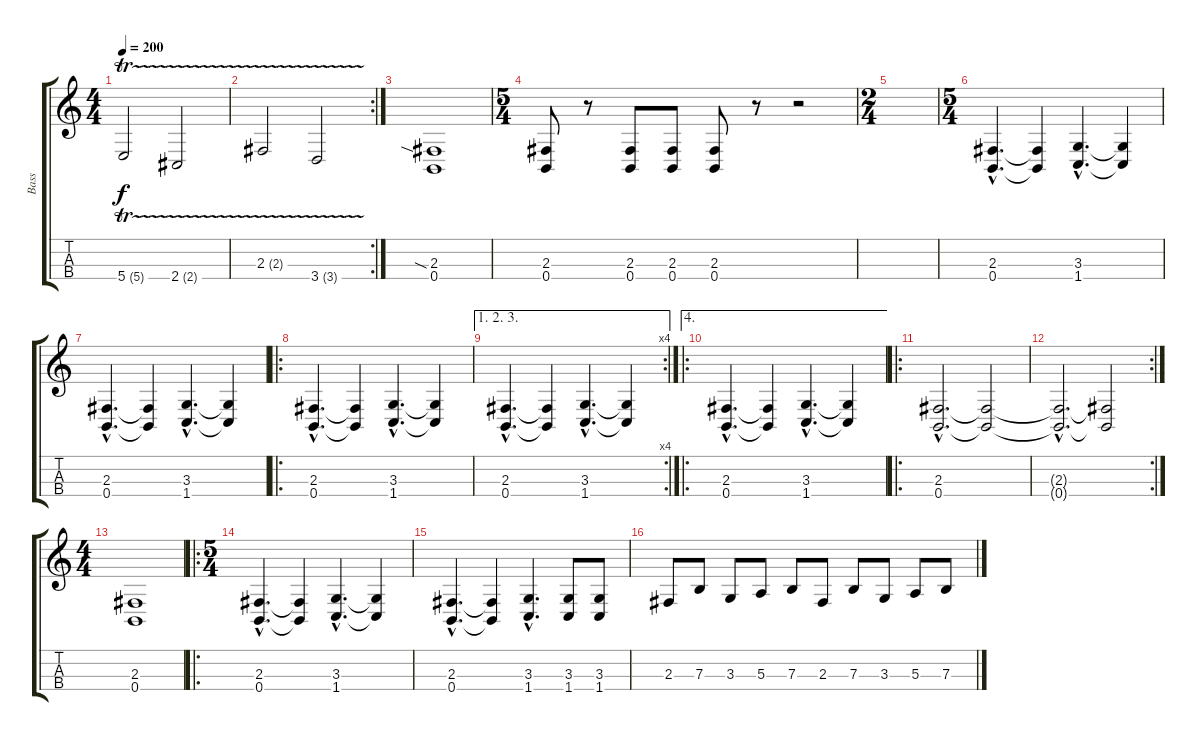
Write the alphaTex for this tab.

\track ("Bass" "Bass") {instrument distortionguitar}
\staff {score tabs}
\tuning (D3 A2 E2 B1) {hide}
\ts (4 4)
\tempo 200
\clef g2
\ks c
5.4{tr (5 16)}.2{dy f} 2.4{tr (2 16)}.2 |
\rc 2
2.3{tr (2 16)}.2 3.4{tr (3 16)}.2 |
(2.3{sia} 0.4).1 |
\ts (5 4)
(2.3 0.4).8 r.8 (2.3 0.4).8 (2.3 0.4).8 (2.3 0.4).8 r.8 r.2 |
\ts (2 4)
|
\ts (5 4)
(2.3{hac} 0.4{hac}).4{d} (2.3{t} 0.4{t}).4 (3.3{hac} 1.4{hac}).4{d} (3.3{t} 1.4{t}).4 |
(2.3{hac} 0.4{hac}).4{d} (2.3{t} 0.4{t}).4 (3.3{hac} 1.4{hac}).4{d} (3.3{t} 1.4{t}).4 |
\ro
(2.3{hac} 0.4{hac}).4{d} (2.3{t} 0.4{t}).4 (3.3{hac} 1.4{hac}).4{d} (3.3{t} 1.4{t}).4 |
\ae (1 2 3)
\rc 4
(2.3{hac} 0.4{hac}).4{d} (2.3{t} 0.4{t}).4 (3.3{hac} 1.4{hac}).4{d} (3.3{t} 1.4{t}).4 |
\ae 4
\ro
(2.3{hac} 0.4{hac}).4{d} (2.3{t} 0.4{t}).4 (3.3{hac} 1.4{hac}).4{d} (3.3{t} 1.4{t}).4 |
\ro
(2.3{hac} 0.4{hac}).2{d} (2.3{t} 0.4{t}).2 |
\rc 2
(2.3{hac t} 0.4{hac t}).2{d} (2.3{t} 0.4{t}).2 |
\ts (4 4)
(2.3 0.4).1 |
\ro
\ts (5 4)
(2.3{hac} 0.4{hac}).4{d} (2.3{t} 0.4{t}).4 (3.3{hac} 1.4{hac}).4{d} (3.3{t} 1.4{t}).4 |
(2.3{hac} 0.4{hac}).4{d} (2.3{t} 0.4{t}).4 (3.3{hac} 1.4{hac}).4{d} (3.3 1.4).8 (3.3 1.4).8 |
2.3.8 7.3.8 3.3.8 5.3.8 7.3.8 2.3.8 7.3.8 3.3.8 5.3.8 7.3.8
